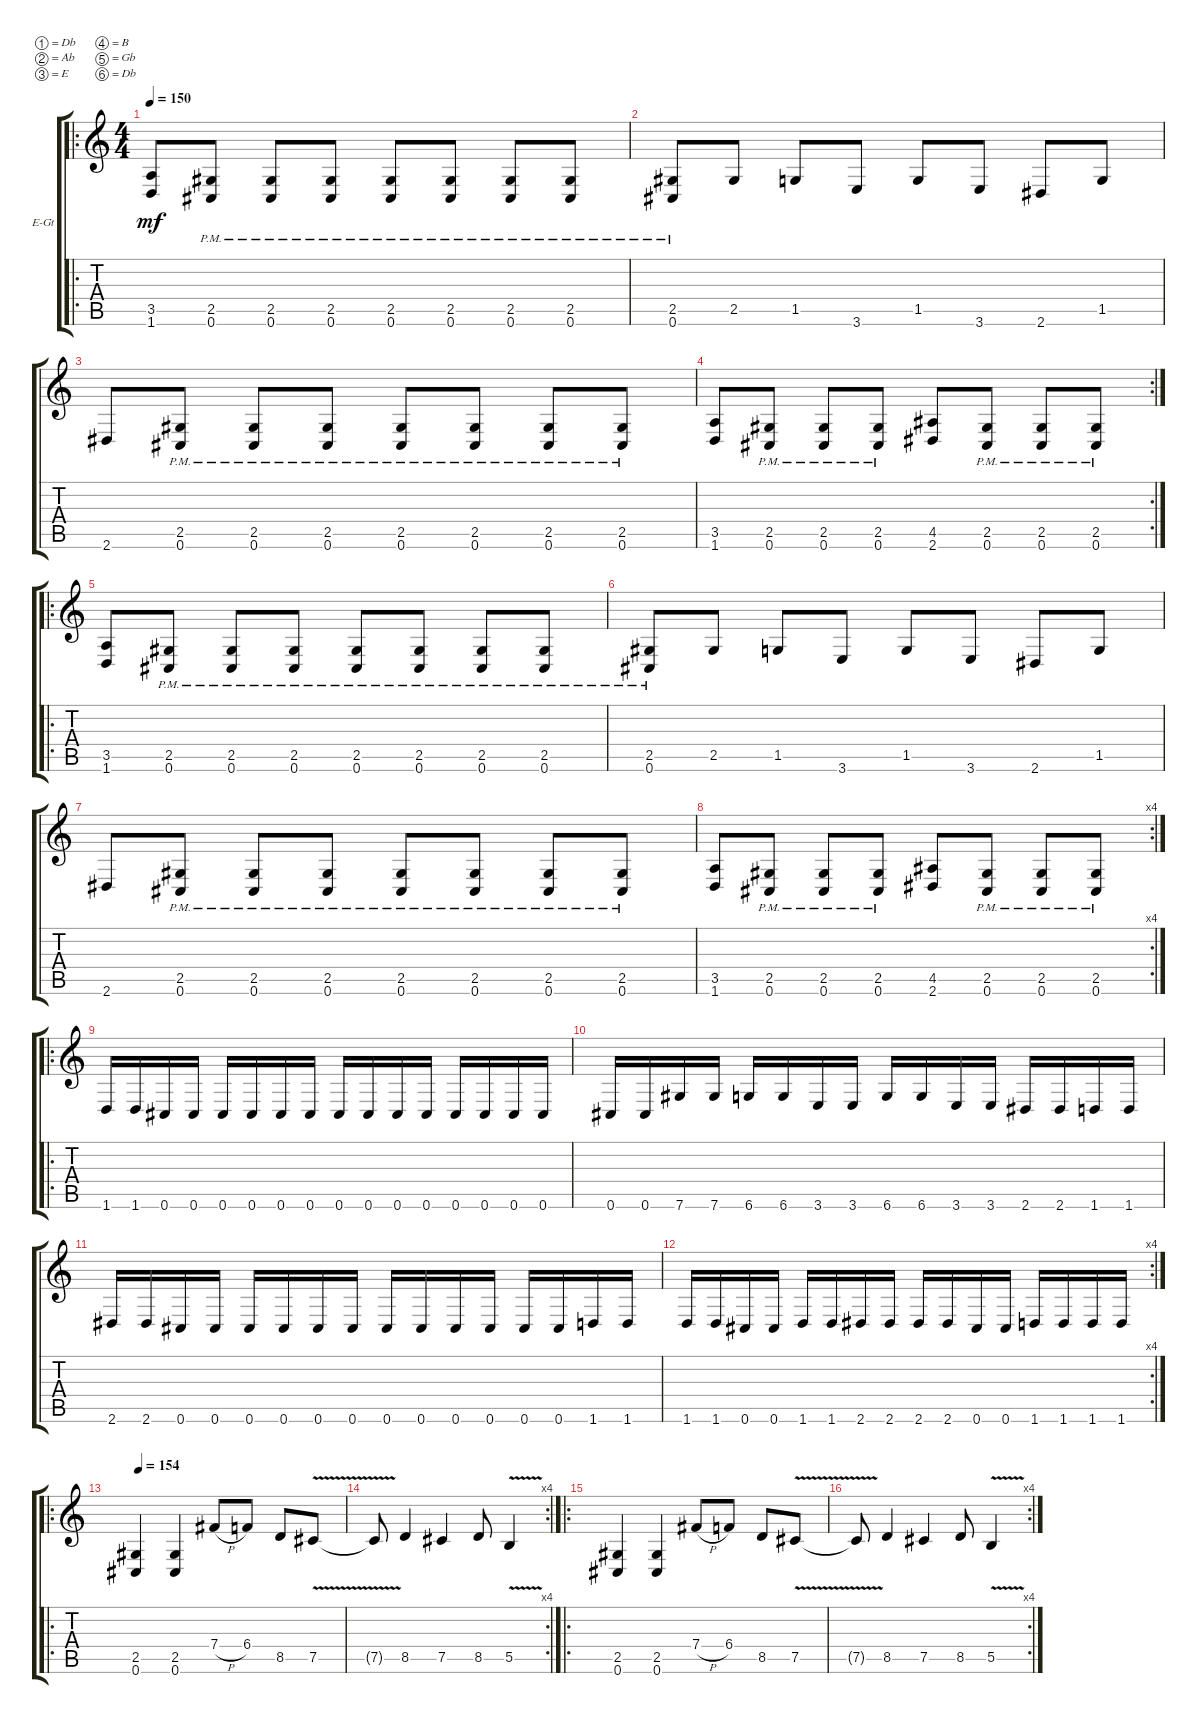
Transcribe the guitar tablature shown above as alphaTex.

\bracketExtendMode groupsimilarinstruments
\firstSystemTrackNameOrientation horizontal
\otherSystemsTrackNameOrientation horizontal
\track ("Electric Guitar 1" "E-Gt") {instrument distortionguitar}
\staff {score tabs}
\tuning (Db4 Ab3 E3 B2 Gb2 Db2)
\ro
\ts (4 4)
\tempo 150
\clef g2
\ks c
(1.6 3.5).8{dy mf} (0.6{pm} 2.5{pm}).8 (2.5{pm} 0.6{pm}).8 (0.6{pm} 2.5{pm}).8 (2.5{pm} 0.6{pm}).8 (0.6{pm} 2.5{pm}).8 (2.5{pm} 0.6{pm}).8 (0.6{pm} 2.5{pm}).8 |
(0.6{pm} 2.5{pm}).8 2.5.8 1.5.8 3.6.8 1.5.8 3.6.8 2.6.8 1.5.8 |
2.6.8 (0.6{pm} 2.5{pm}).8 (0.6{pm} 2.5{pm}).8 (0.6{pm} 2.5{pm}).8 (0.6{pm} 2.5{pm}).8 (0.6{pm} 2.5{pm}).8 (0.6{pm} 2.5{pm}).8 (0.6{pm} 2.5{pm}).8 |
\rc 2
(1.6 3.5).8 (0.6{pm} 2.5{pm}).8 (0.6{pm} 2.5{pm}).8 (0.6{pm} 2.5{pm}).8 (2.6 4.5).8 (0.6{pm} 2.5{pm}).8 (0.6{pm} 2.5{pm}).8 (0.6{pm} 2.5{pm}).8 |
\ro
(1.6 3.5).8 (0.6{pm} 2.5{pm}).8 (2.5{pm} 0.6{pm}).8 (0.6{pm} 2.5{pm}).8 (2.5{pm} 0.6{pm}).8 (0.6{pm} 2.5{pm}).8 (2.5{pm} 0.6{pm}).8 (0.6{pm} 2.5{pm}).8 |
(0.6{pm} 2.5{pm}).8 2.5.8 1.5.8 3.6.8 1.5.8 3.6.8 2.6.8 1.5.8 |
2.6.8 (0.6{pm} 2.5{pm}).8 (0.6{pm} 2.5{pm}).8 (0.6{pm} 2.5{pm}).8 (0.6{pm} 2.5{pm}).8 (0.6{pm} 2.5{pm}).8 (0.6{pm} 2.5{pm}).8 (0.6{pm} 2.5{pm}).8 |
\rc 4
(1.6 3.5).8 (0.6{pm} 2.5{pm}).8 (0.6{pm} 2.5{pm}).8 (0.6{pm} 2.5{pm}).8 (2.6 4.5).8 (0.6{pm} 2.5{pm}).8 (0.6{pm} 2.5{pm}).8 (0.6{pm} 2.5{pm}).8 |
\ro
1.6.16 1.6.16 0.6.16 0.6.16 0.6.16 0.6.16 0.6.16 0.6.16 0.6.16 0.6.16 0.6.16 0.6.16 0.6.16 0.6.16 0.6.16 0.6.16 |
0.6.16 0.6.16 7.6.16 7.6.16 6.6.16 6.6.16 3.6.16 3.6.16 6.6.16 6.6.16 3.6.16 3.6.16 2.6.16 2.6.16 1.6.16 1.6.16 |
2.6.16 2.6.16 0.6.16 0.6.16 0.6.16 0.6.16 0.6.16 0.6.16 0.6.16 0.6.16 0.6.16 0.6.16 0.6.16 0.6.16 1.6.16 1.6.16 |
\rc 4
1.6.16 1.6.16 0.6.16 0.6.16 1.6.16 1.6.16 2.6.16 2.6.16 2.6.16 2.6.16 0.6.16 0.6.16 1.6.16 1.6.16 1.6.16 1.6.16 |
\ro
\tempo (154 0.01875)
(0.6 2.5).4 (0.6 2.5).4 7.4{h}.8 6.4.8 8.5.8 7.5{v}.8 |
\rc 4
7.5{v t}.8 8.5.4 7.5.4 8.5.8 5.5{v}.4 |
\ro
(0.6 2.5).4 (0.6 2.5).4 7.4{h}.8 6.4.8 8.5.8 7.5{v}.8 |
\rc 4
7.5{v t}.8 8.5.4 7.5.4 8.5.8 5.5{v}.4
